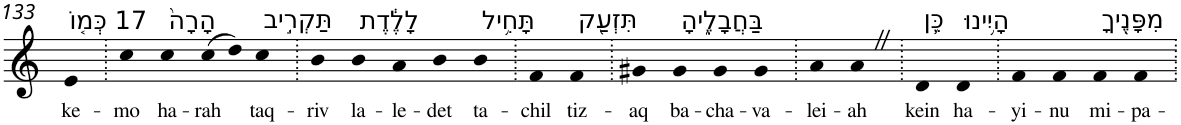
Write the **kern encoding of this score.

**kern	**text
*part1	*part1
*staff1	*staff1
*I"Piano	*
*I'Pno	*
!!LO:PB:g=z
*clefG2	*
*k[]	*
=133	=133
!LO:TX:a:t=17 כְּמ֤וֹ	!
!	!LO:LY:b
4e	ke-
=134.	=134.
!	!LO:LY:b
4cc	-mo
!LO:TX:a:t=הָרָה֙	!
!	!LO:LY:b
4cc	ha-
!	!LO:LY:b
(8cc	-rah
8dd)	.
!LO:TX:a:t=תַּקְרִ֣יב	!
!	!LO:LY:b
4cc	taq-
=135.	=135.
!	!LO:LY:b
4b	-riv
!LO:TX:a:t=לָלֶ֔דֶת	!
!	!LO:LY:b
4b	la-
!	!LO:LY:b
4a	-le-
!	!LO:LY:b
4b	-det
!LO:TX:a:t=תָּחִ֥יל	!
!	!LO:LY:b
4b	ta-
=136.	=136.
!	!LO:LY:b
4f	-chil
!LO:TX:a:t=תִּזְעַ֖ק	!
!	!LO:LY:b
4f	tiz-
=137.	=137.
!	!LO:LY:b
4g#X	-aq
!LO:TX:a:t=בַּחֲבָלֶ֑יהָ	!
!	!LO:LY:b
4g#	ba-
!	!LO:LY:b
4g#	-cha-
!	!LO:LY:b
4g#	-va-
=138.	=138.
!	!LO:LY:b
4a	-lei-
!	!LO:LY:b
4aZ	-ah
=139.	=139.
!LO:TX:a:t=כֵּ֛ן	!
!	!LO:LY:b
4d	kein
!LO:TX:a:t=הָיִ֥ינוּ	!
!	!LO:LY:b
4d	ha-
=140.	=140.
!	!LO:LY:b
4f	-yi-
!	!LO:LY:b
4f	-nu
!LO:TX:a:t=מִפָּנֶ֖יךָ	!
!	!LO:LY:b
4f	mi-
!	!LO:LY:b
4f	-pa-
=.	=.
*-	*-
